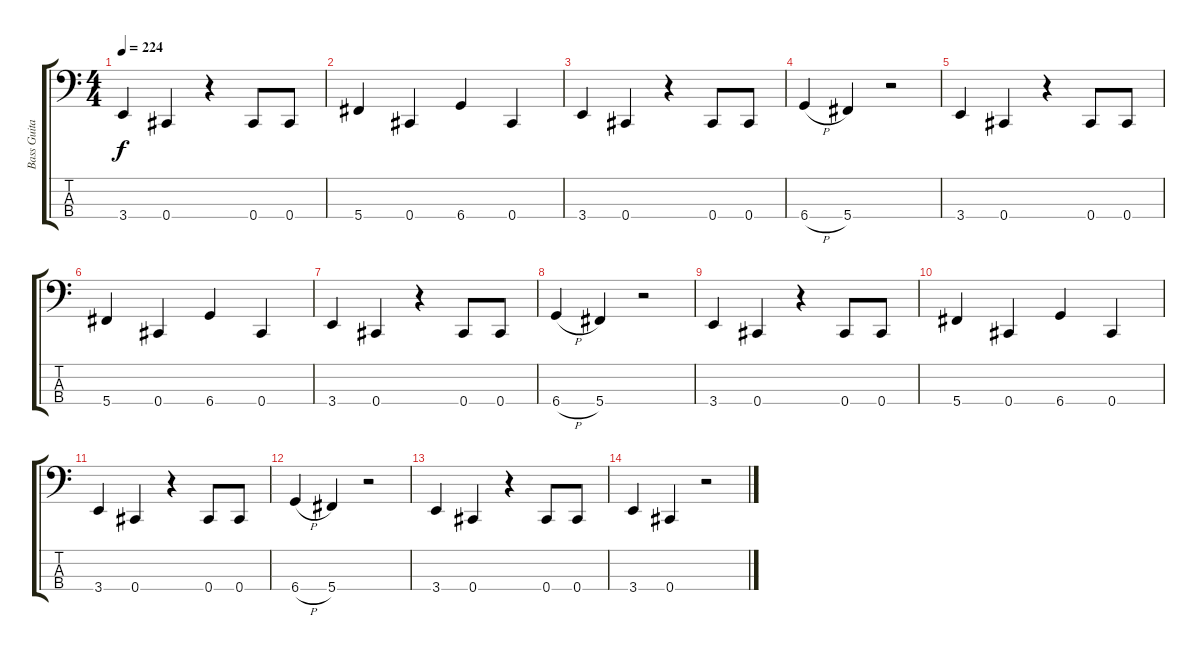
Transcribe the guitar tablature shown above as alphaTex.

\track ("Bass Guitar" "Bass Guita") {instrument electricbassfinger}
\staff {score tabs}
\tuning (Gb2 Db2 Ab1 Db1) {hide}
\ts (4 4)
\tempo 224
\clef f4
\ks c
3.4.4{dy f} 0.4.4 r.4 0.4.8 0.4.8 |
5.4.4 0.4.4 6.4.4 0.4.4 |
3.4.4 0.4.4 r.4 0.4.8 0.4.8 |
6.4{h}.4 5.4.4 r.2 |
3.4.4 0.4.4 r.4 0.4.8 0.4.8 |
5.4.4 0.4.4 6.4.4 0.4.4 |
3.4.4 0.4.4 r.4 0.4.8 0.4.8 |
6.4{h}.4 5.4.4 r.2 |
3.4.4 0.4.4 r.4 0.4.8 0.4.8 |
5.4.4 0.4.4 6.4.4 0.4.4 |
3.4.4 0.4.4 r.4 0.4.8 0.4.8 |
6.4{h}.4 5.4.4 r.2 |
3.4.4 0.4.4 r.4 0.4.8 0.4.8 |
3.4.4 0.4.4 r.2
